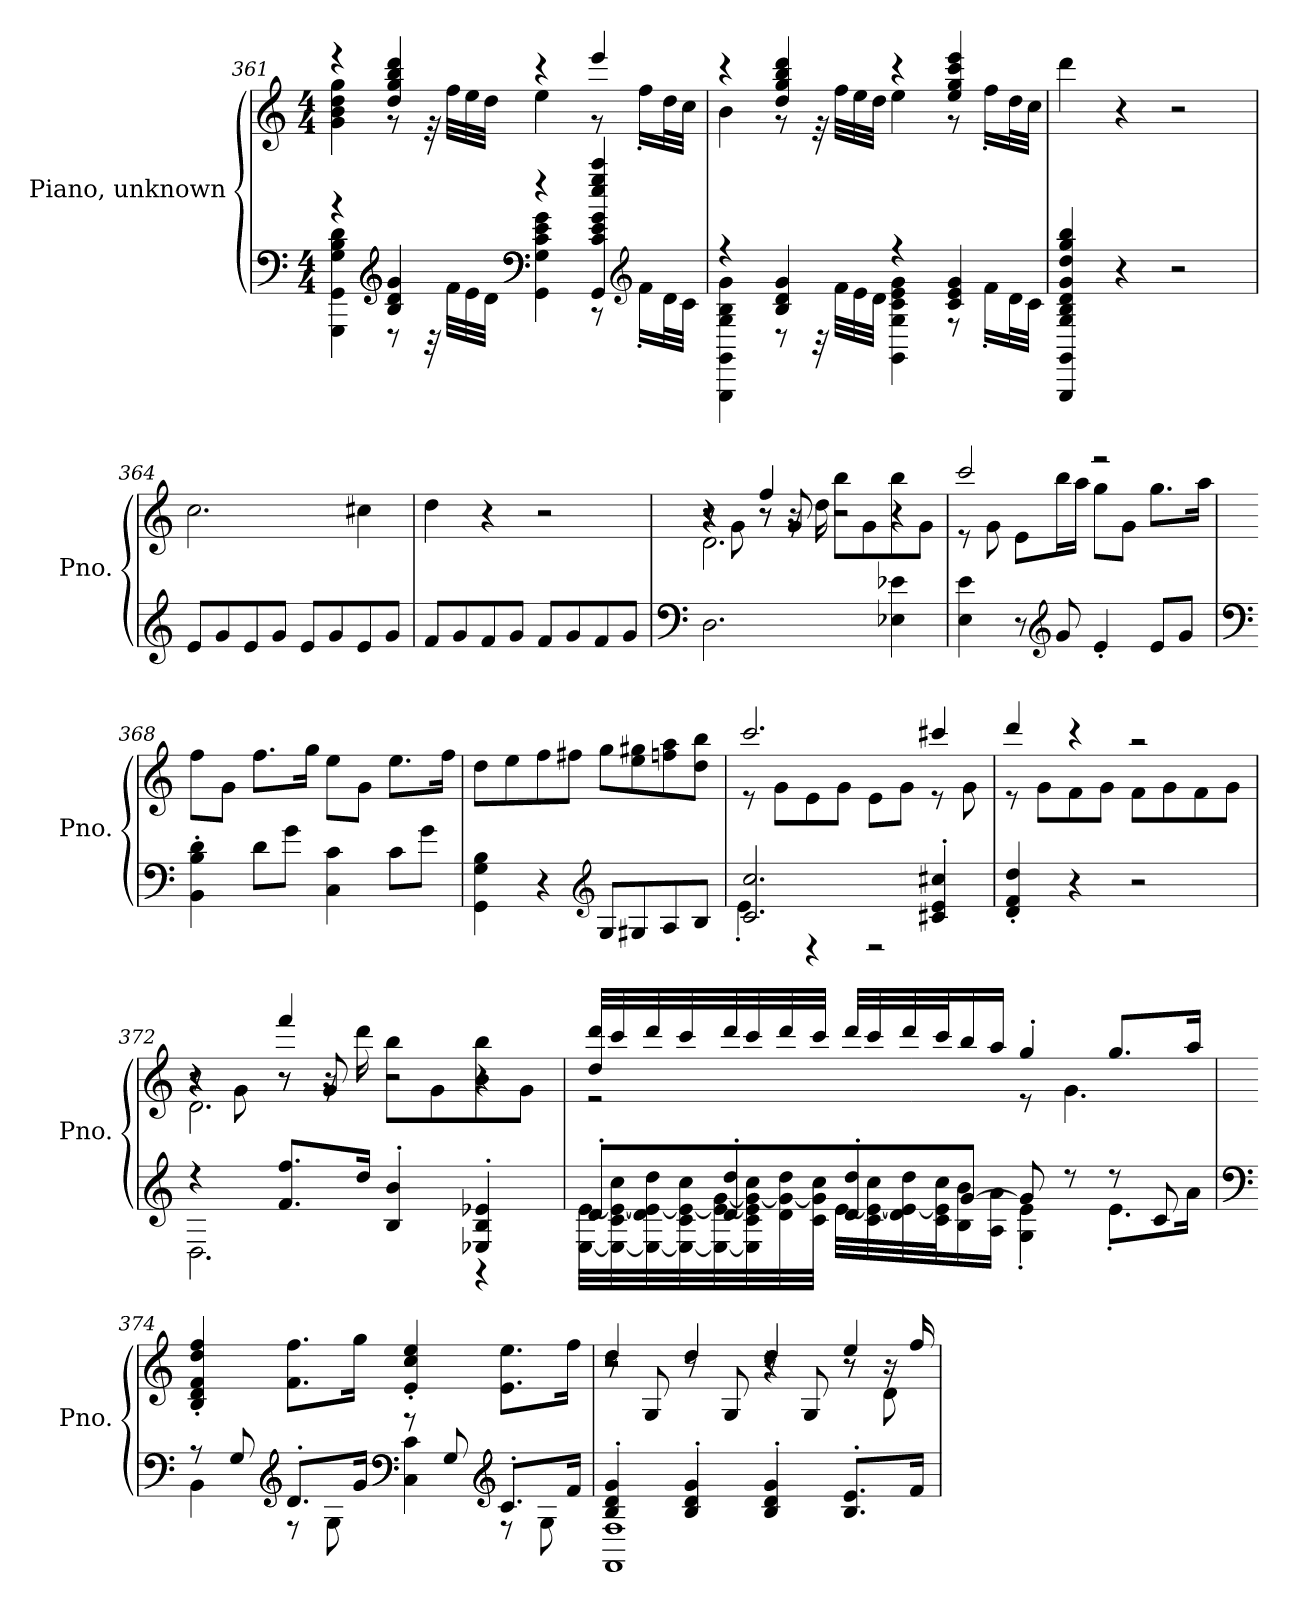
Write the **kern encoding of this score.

**kern	**kern
*part1	*part1
*staff2	*staff1
*I"Piano, unknown	*
*I'Pno.	*
!!LO:LB:g=z
*clefF4	*clefG2
*k[]	*k[]
*M4/4	*M4/4
=361	=361
*^	*^
4r	4GGG\ 4GG\ 4G\ 4B\ 4d\	4r	4g\ 4b\ 4dd\ 4gg\
*clefG2	*	*	*
4B/ 4d/ 4g/	8r	4dd/ 4gg/ 4bb/ 4ddd/	8r
.	32r	.	32r
.	32f\LLL	.	32ff\LLL
.	32e\	.	32ee\
.	32d\JJJ	.	32dd\JJJ
*clefF4	*	*	*
4r	4GG\ 4G\ 4c\ 4e\ 4g\	4r	4ee\
4GG/ 4c/ 4e/ 4g/ 4ee/ 4gg/ 4ccc/	8r	4eee/	8r
*clefG2	*	*	*
.	16f'\LL	.	16ff'\LL
.	32d\L	.	32dd\L
.	32c\JJJ	.	32cc\JJJ
=362	=362	=362	=362
4r	4GGG\ 4GG\ 4G\ 4B\ 4g\	4r	4b\
4B/ 4d/ 4g/	8r	4dd/ 4gg/ 4bb/ 4ddd/	8r
.	32r	.	32r
.	32f\LLL	.	32ff\LLL
.	32e\	.	32ee\
.	32d\JJJ	.	32dd\JJJ
4r	4GG\ 4G\ 4c\ 4e\ 4g\	4r	4ee\
4c/ 4e/ 4g/	8r	4ee/ 4gg/ 4ccc/ 4eee/	8r
.	16f'\LL	.	16ff'\LL
.	32d\L	.	32dd\L
.	32c\JJJ	.	32cc\JJJ
*v	*v	*	*
*	*v	*v
=363	=363
4GGG/ 4GG/ 4G/ 4B/ 4d/ 4g/ 4dd/ 4gg/ 4bb/	4ddd\
4r	4r
2r	2r
=364	=364
8e/L	2.cc\
8g/	.
8e/	.
8g/J	.
8e/L	.
8g/	.
8e/	4cc#X\
8g/J	.
!!LO:LB:g=z
=365	=365
8f/L	4dd\
8g/	.
8f/	4r
8g/J	.
8f/L	2r
8g/	.
8f/	.
8g/J	.
=366	=366
*clefF4	*
*	*^
*	*	*^
*	*	*	*^
2.D\	4r	8r	4r	2.d\
.	.	8g\	.	.
.	4ff/	8r	8r	.
.	.	16r	8g/	.
.	.	16dd\	.	.
.	2r	8bb\L	2r	.
.	.	8g\	.	.
4E-X\ 4e-X\	.	8bb\	.	4r
.	.	8g\J	.	.
*	*	*v	*v	*v
=367	=367	=367
4E\ 4e\	2ccc/	8r
.	.	8g\
8r	.	8e\L
*clefG2	*	*
8g/	.	16bb\L
.	.	16aa\JJ
4e'/	2r	8gg\L
.	.	8g\J
8e/L	.	8.gg\L
8g/J	.	.
.	.	16aa\Jk
*	*v	*v
=368	=368
*clefF4	*
4BB\' 4B\' 4d\'	8ff\L
.	8g\J
8d\L	8.ff\L
8g\J	.
.	16gg\Jk
4C\ 4c\	8ee\L
.	8g\J
8c\L	8.ee\L
8g\J	.
.	16ff\Jk
!!LO:PB:g=z
=369	=369
4GG\ 4G\ 4B\	8dd\L
.	8ee\
4r	8ff\
.	8ff#X\J
*clefG2	*
8G/L	8gg\L
8G#X/	8ee\ 8gg#X\
8A/	8ffn\ 8aa\
8B/J	8dd\ 8bb\J
=370	=370
*^	*^
2.c/ 2.cc/	4e'\	2.ccc/	8r
.	.	.	8g\L
.	4r	.	8e\
.	.	.	8g\J
.	2r	.	8e\L
.	.	.	8g\J
4c#X/' 4e/' 4cc#X/'	.	4ccc#X/	8r
.	.	.	8g\
*v	*v	*	*
=371	=371	=371
4d/' 4f/' 4dd/'	4ddd/	8r
.	.	8g\L
4r	4r	8f\
.	.	8g\J
2r	2r	8f\L
.	.	8g\
.	.	8f\
.	.	8g\J
=372	=372	=372
*^	*^	*^
4r	2.D\	4r	8r	4r	2.d\
.	.	.	8g\	.	.
8.f/ 8.ff/L	.	4fff/	8r	8r	.
.	.	.	16r	8g/	.
16dd/Jk	.	.	16ddd\	.	.
4B/' 4b/'	.	2r	8bb\L	2r	.
.	.	.	8g\	.	.
4E-X/' 4B/' 4e-X/'	4r	.	8b\ 8bb\	.	4r
.	.	.	8g\J	.	.
*	*	*	*v	*v	*v
!!LO:LB:g=z
=373	=373	=373	=373
8d'/L	[32E\ [32e\LLL	32dd/ 32ddd/LLL	2r
.	32E\_ 32c\ 32e\_ 32cc\	32ccc/	.
.	32E\_ 32d\ 32e\_ 32dd\	32ddd/	.
.	32E\_ 32c\ 32e\_ 32cc\	32ccc/	.
8d/' 8dd/'	32E\_ 32e\_ [32g\	32ddd/	.
.	32E\] 32c\ 32e\] 32g\_ 32cc\	32ccc/	.
.	32d\ 32g\_ 32dd\	32ddd/	.
.	32c\ 32g\] 32cc\JJJ	32ccc/JJJ	.
8d/' 8dd/'	[32e\LLL	32ddd/LLL	.
.	32c\ 32e\_ 32cc\	32ccc/	.
.	32d\ 32e\_ 32dd\	32ddd/	.
.	32c\ 32e\] 32cc\J	32ccc/J	.
[8g/J	16B\ 16b\	16bb/	.
.	16A\ 16a\JJ	16aa/JJ	.
8g/]	4G\' 4e\'	4gg'/	8r
8r	.	.	4.g\
8r	8.e'\L	8.gg/L	.
8c/	.	.	.
.	16a\Jk	16aa/Jk	.
*	*	*v	*v
!!LO:LB:g=z
=374	=374	=374
*clefF4	*	*
8r	4BB\	4B/' 4d/' 4f/' 4dd/' 4ff/'
8G/	.	.
*clefG2	*	*
8.d'/L	8r	8.f\ 8.ff\L
.	8G\	.
16g/Jk	.	16gg\Jk
*clefF4	*	*
8r	4C\ 4c\	4e/' 4cc/' 4ee/'
8G/	.	.
*clefG2	*	*
8.c'/L	8r	8.e\ 8.ee\L
.	8G\	.
16f/Jk	.	16ff\Jk
=375	=375	=375
*	*	*^
*	*	*	*^
4B/' 4d/' 4g/'	1FF 1F	4dd/	2r	8r
.	.	.	.	8G/
4B/' 4d/' 4g/'	.	4dd/	.	8r
.	.	.	.	8G/
4B/' 4d/' 4g/'	.	4dd/	4r	8r
.	.	.	.	8G/
8.B/' 8.e/'L	.	4ee/	8r	8r
.	.	.	8d\	16r
16f/Jk	.	.	.	16ff/
*v	*v	*	*	*
*	*v	*v	*v
=	=
*-	*-
